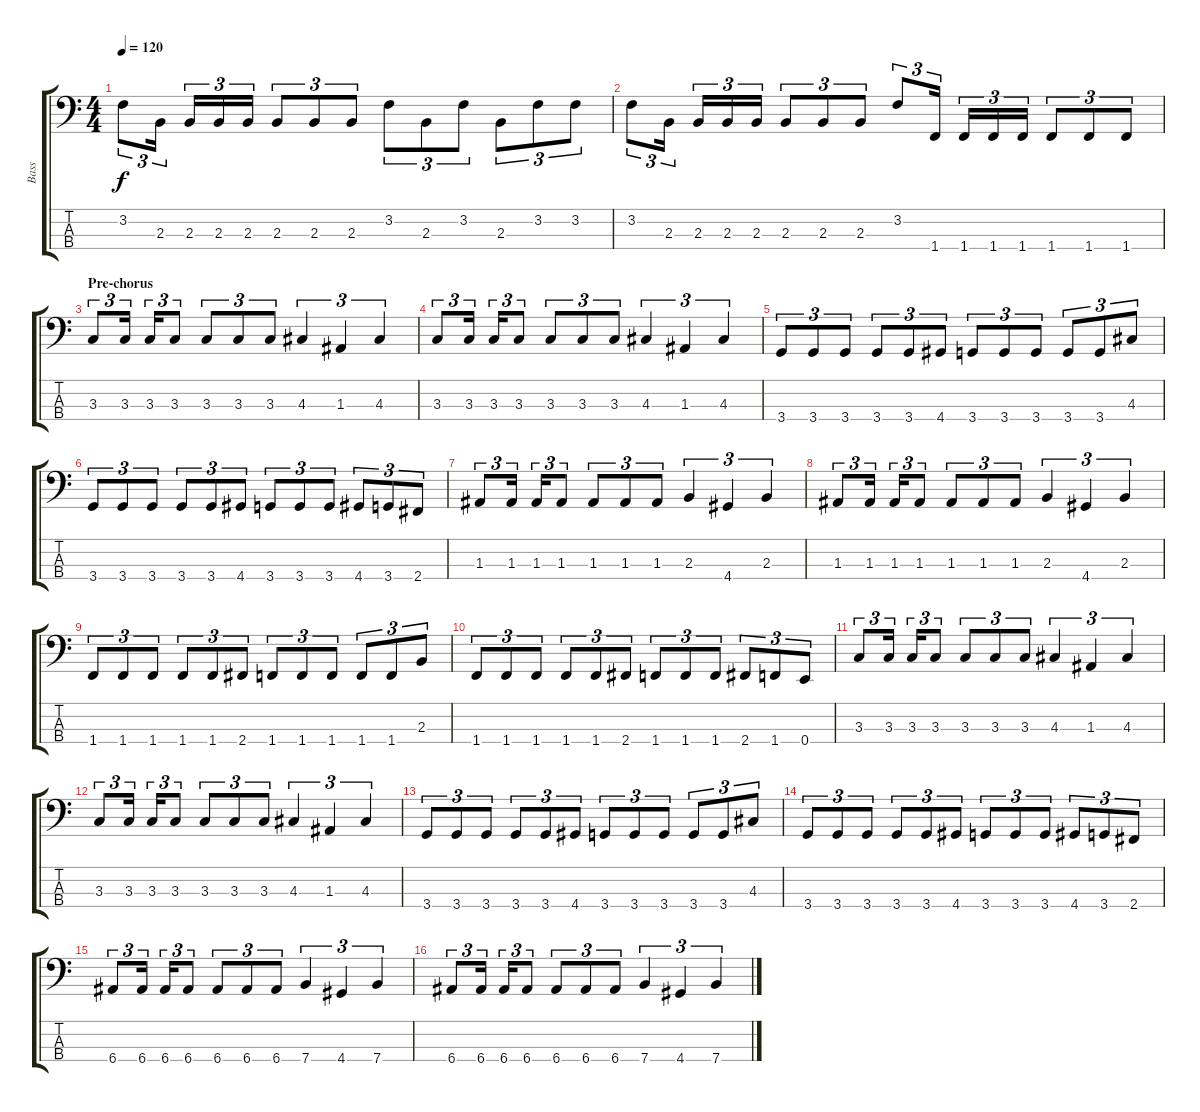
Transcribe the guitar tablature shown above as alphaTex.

\track ("Bass" "Bass") {instrument electricbassfinger}
\staff {score tabs}
\tuning (G2 D2 A1 E1) {hide}
\ts (4 4)
\tempo 120
\clef f4
\ks c
3.2.8{tu (3 2) dy f} 2.3.16{tu (3 2)} 2.3.16{tu (3 2)} 2.3.16{tu (3 2)} 2.3.16{tu (3 2)} 2.3.8{tu (3 2)} 2.3.8{tu (3 2)} 2.3.8{tu (3 2)} 3.2.8{tu (3 2)} 2.3.8{tu (3 2)} 3.2.8{tu (3 2)} 2.3.8{tu (3 2)} 3.2.8{tu (3 2)} 3.2.8{tu (3 2)} |
3.2.8{tu (3 2)} 2.3.16{tu (3 2)} 2.3.16{tu (3 2)} 2.3.16{tu (3 2)} 2.3.16{tu (3 2)} 2.3.8{tu (3 2)} 2.3.8{tu (3 2)} 2.3.8{tu (3 2)} 3.2.8{tu (3 2)} 1.4.16{tu (3 2)} 1.4.16{tu (3 2)} 1.4.16{tu (3 2)} 1.4.16{tu (3 2)} 1.4.8{tu (3 2)} 1.4.8{tu (3 2)} 1.4.8{tu (3 2)} |
\section ("" "Pre-chorus")
3.3.8{tu (3 2)} 3.3.16{tu (3 2)} 3.3.16{tu (3 2)} 3.3.8{tu (3 2)} 3.3.8{tu (3 2)} 3.3.8{tu (3 2)} 3.3.8{tu (3 2)} 4.3.4{tu (3 2)} 1.3.4{tu (3 2)} 4.3.4{tu (3 2)} |
3.3.8{tu (3 2)} 3.3.16{tu (3 2)} 3.3.16{tu (3 2)} 3.3.8{tu (3 2)} 3.3.8{tu (3 2)} 3.3.8{tu (3 2)} 3.3.8{tu (3 2)} 4.3.4{tu (3 2)} 1.3.4{tu (3 2)} 4.3.4{tu (3 2)} |
3.4.8{tu (3 2)} 3.4.8{tu (3 2)} 3.4.8{tu (3 2)} 3.4.8{tu (3 2)} 3.4.8{tu (3 2)} 4.4.8{tu (3 2)} 3.4.8{tu (3 2)} 3.4.8{tu (3 2)} 3.4.8{tu (3 2)} 3.4.8{tu (3 2)} 3.4.8{tu (3 2)} 4.3.8{tu (3 2)} |
3.4.8{tu (3 2)} 3.4.8{tu (3 2)} 3.4.8{tu (3 2)} 3.4.8{tu (3 2)} 3.4.8{tu (3 2)} 4.4.8{tu (3 2)} 3.4.8{tu (3 2)} 3.4.8{tu (3 2)} 3.4.8{tu (3 2)} 4.4.8{tu (3 2)} 3.4.8{tu (3 2)} 2.4.8{tu (3 2)} |
1.3.8{tu (3 2)} 1.3.16{tu (3 2)} 1.3.16{tu (3 2)} 1.3.8{tu (3 2)} 1.3.8{tu (3 2)} 1.3.8{tu (3 2)} 1.3.8{tu (3 2)} 2.3.4{tu (3 2)} 4.4.4{tu (3 2)} 2.3.4{tu (3 2)} |
1.3.8{tu (3 2)} 1.3.16{tu (3 2)} 1.3.16{tu (3 2)} 1.3.8{tu (3 2)} 1.3.8{tu (3 2)} 1.3.8{tu (3 2)} 1.3.8{tu (3 2)} 2.3.4{tu (3 2)} 4.4.4{tu (3 2)} 2.3.4{tu (3 2)} |
1.4.8{tu (3 2)} 1.4.8{tu (3 2)} 1.4.8{tu (3 2)} 1.4.8{tu (3 2)} 1.4.8{tu (3 2)} 2.4.8{tu (3 2)} 1.4.8{tu (3 2)} 1.4.8{tu (3 2)} 1.4.8{tu (3 2)} 1.4.8{tu (3 2)} 1.4.8{tu (3 2)} 2.3.8{tu (3 2)} |
1.4.8{tu (3 2)} 1.4.8{tu (3 2)} 1.4.8{tu (3 2)} 1.4.8{tu (3 2)} 1.4.8{tu (3 2)} 2.4.8{tu (3 2)} 1.4.8{tu (3 2)} 1.4.8{tu (3 2)} 1.4.8{tu (3 2)} 2.4.8{tu (3 2)} 1.4.8{tu (3 2)} 0.4.8{tu (3 2)} |
3.3.8{tu (3 2)} 3.3.16{tu (3 2)} 3.3.16{tu (3 2)} 3.3.8{tu (3 2)} 3.3.8{tu (3 2)} 3.3.8{tu (3 2)} 3.3.8{tu (3 2)} 4.3.4{tu (3 2)} 1.3.4{tu (3 2)} 4.3.4{tu (3 2)} |
3.3.8{tu (3 2)} 3.3.16{tu (3 2)} 3.3.16{tu (3 2)} 3.3.8{tu (3 2)} 3.3.8{tu (3 2)} 3.3.8{tu (3 2)} 3.3.8{tu (3 2)} 4.3.4{tu (3 2)} 1.3.4{tu (3 2)} 4.3.4{tu (3 2)} |
3.4.8{tu (3 2)} 3.4.8{tu (3 2)} 3.4.8{tu (3 2)} 3.4.8{tu (3 2)} 3.4.8{tu (3 2)} 4.4.8{tu (3 2)} 3.4.8{tu (3 2)} 3.4.8{tu (3 2)} 3.4.8{tu (3 2)} 3.4.8{tu (3 2)} 3.4.8{tu (3 2)} 4.3.8{tu (3 2)} |
3.4.8{tu (3 2)} 3.4.8{tu (3 2)} 3.4.8{tu (3 2)} 3.4.8{tu (3 2)} 3.4.8{tu (3 2)} 4.4.8{tu (3 2)} 3.4.8{tu (3 2)} 3.4.8{tu (3 2)} 3.4.8{tu (3 2)} 4.4.8{tu (3 2)} 3.4.8{tu (3 2)} 2.4.8{tu (3 2)} |
6.4.8{tu (3 2)} 6.4.16{tu (3 2)} 6.4.16{tu (3 2)} 6.4.8{tu (3 2)} 6.4.8{tu (3 2)} 6.4.8{tu (3 2)} 6.4.8{tu (3 2)} 7.4.4{tu (3 2)} 4.4.4{tu (3 2)} 7.4.4{tu (3 2)} |
6.4.8{tu (3 2)} 6.4.16{tu (3 2)} 6.4.16{tu (3 2)} 6.4.8{tu (3 2)} 6.4.8{tu (3 2)} 6.4.8{tu (3 2)} 6.4.8{tu (3 2)} 7.4.4{tu (3 2)} 4.4.4{tu (3 2)} 7.4.4{tu (3 2)}
